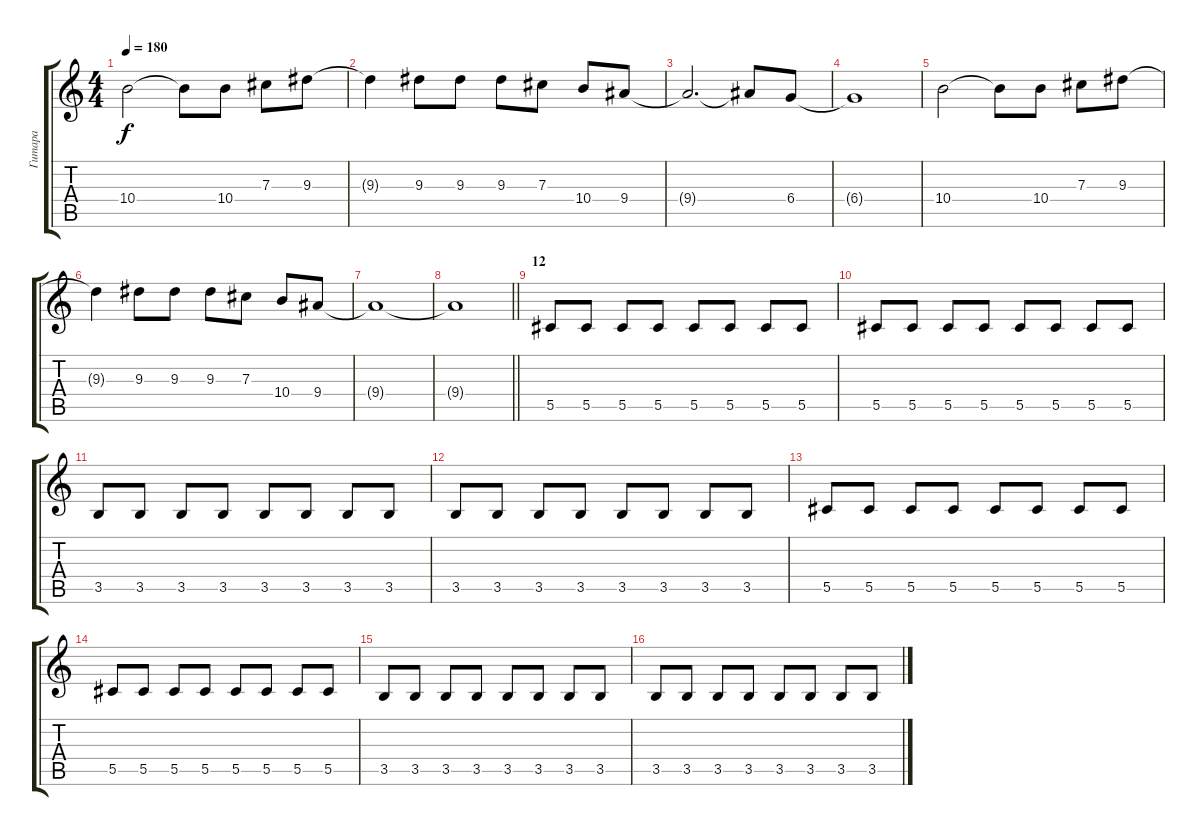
\track ("Гитара" "Гитара") {instrument distortionguitar}
\staff {score tabs}
\tuning (Eb4 Bb3 Gb3 Db3 Ab2 Eb2) {hide}
\ts (4 4)
\tempo 180
\clef g2
\ks c
10.4.2{dy f} 10.4{t}.8 10.4.8 7.3.8 9.3.8 |
9.3{t}.4 9.3.8 9.3.8 9.3.8 7.3.8 10.4.8 9.4.8 |
9.4{t}.2{d} 9.4{t}.8 6.4.8 |
6.4{t}.1 |
10.4.2 10.4{t}.8 10.4.8 7.3.8 9.3.8 |
9.3{t}.4 9.3.8 9.3.8 9.3.8 7.3.8 10.4.8 9.4.8 |
9.4{t}.1 |
\barLineRight lightlight
9.4{t}.1 |
\section ("" "12")
5.5.8{balance 8} 5.5.8 5.5.8 5.5.8 5.5.8 5.5.8 5.5.8 5.5.8 |
5.5.8 5.5.8 5.5.8 5.5.8 5.5.8 5.5.8 5.5.8 5.5.8 |
3.5.8 3.5.8 3.5.8 3.5.8 3.5.8 3.5.8 3.5.8 3.5.8 |
3.5.8 3.5.8 3.5.8 3.5.8 3.5.8 3.5.8 3.5.8 3.5.8 |
5.5.8 5.5.8 5.5.8 5.5.8 5.5.8 5.5.8 5.5.8 5.5.8 |
5.5.8 5.5.8 5.5.8 5.5.8 5.5.8 5.5.8 5.5.8 5.5.8 |
3.5.8 3.5.8 3.5.8 3.5.8 3.5.8 3.5.8 3.5.8 3.5.8 |
3.5.8 3.5.8 3.5.8 3.5.8 3.5.8 3.5.8 3.5.8 3.5.8
